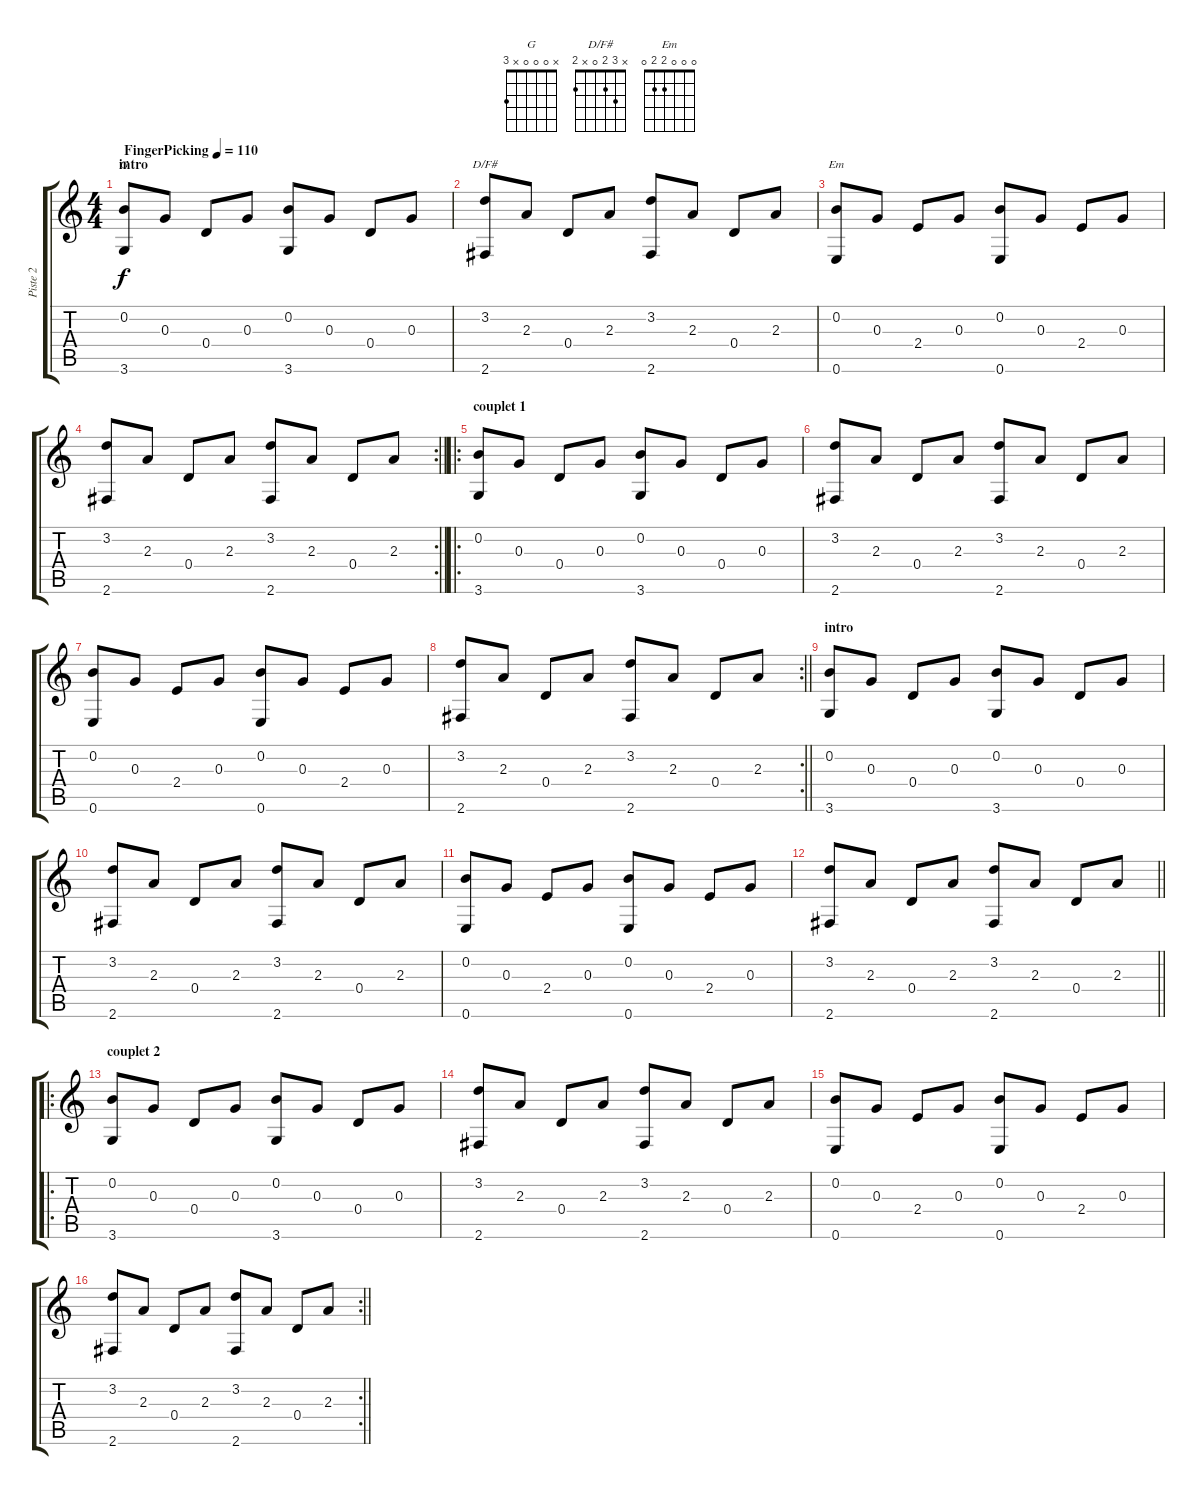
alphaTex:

\track ("Piste 2" "Piste 2") {instrument acousticguitarsteel}
\staff {score tabs}
\tuning (E4 B3 G3 D3 A2 E2) {hide}
\chord ("G" x 0 0 0 x 3)
\chord ("D/F#" x 3 2 0 x 2)
\chord ("Em" 0 0 0 2 2 0)
\ts (4 4)
\section ("" "intro")
\tempo (110 "FingerPicking")
\clef g2
\ks c
(0.2 3.6).8{ch "G" dy f instrument acousticguitarsteel} 0.3.8 0.4.8 0.3.8 (0.2 3.6).8 0.3.8 0.4.8 0.3.8 |
(3.2 2.6).8{ch "D/F#"} 2.3.8 0.4.8 2.3.8 (3.2 2.6).8 2.3.8 0.4.8 2.3.8 |
(0.2 0.6).8{ch "Em"} 0.3.8 2.4.8 0.3.8 (0.2 0.6).8 0.3.8 2.4.8 0.3.8 |
\rc 2
\barLineRight lightlight
(3.2 2.6).8 2.3.8 0.4.8 2.3.8 (3.2 2.6).8 2.3.8 0.4.8 2.3.8 |
\ro
\section ("" "couplet 1")
(0.2 3.6).8 0.3.8 0.4.8 0.3.8 (0.2 3.6).8 0.3.8 0.4.8 0.3.8 |
(3.2 2.6).8 2.3.8 0.4.8 2.3.8 (3.2 2.6).8 2.3.8 0.4.8 2.3.8 |
(0.2 0.6).8 0.3.8 2.4.8 0.3.8 (0.2 0.6).8 0.3.8 2.4.8 0.3.8 |
\rc 2
\barLineRight lightlight
(3.2 2.6).8 2.3.8 0.4.8 2.3.8 (3.2 2.6).8 2.3.8 0.4.8 2.3.8 |
\section ("" "intro")
(0.2 3.6).8 0.3.8 0.4.8 0.3.8 (0.2 3.6).8 0.3.8 0.4.8 0.3.8 |
(3.2 2.6).8 2.3.8 0.4.8 2.3.8 (3.2 2.6).8 2.3.8 0.4.8 2.3.8 |
(0.2 0.6).8 0.3.8 2.4.8 0.3.8 (0.2 0.6).8 0.3.8 2.4.8 0.3.8 |
\barLineRight lightlight
(3.2 2.6).8 2.3.8 0.4.8 2.3.8 (3.2 2.6).8 2.3.8 0.4.8 2.3.8 |
\ro
\section ("" "couplet 2")
(0.2 3.6).8 0.3.8 0.4.8 0.3.8 (0.2 3.6).8 0.3.8 0.4.8 0.3.8 |
(3.2 2.6).8 2.3.8 0.4.8 2.3.8 (3.2 2.6).8 2.3.8 0.4.8 2.3.8 |
(0.2 0.6).8 0.3.8 2.4.8 0.3.8 (0.2 0.6).8 0.3.8 2.4.8 0.3.8 |
\rc 2
\barLineRight lightlight
(3.2 2.6).8 2.3.8 0.4.8 2.3.8 (3.2 2.6).8 2.3.8 0.4.8 2.3.8
